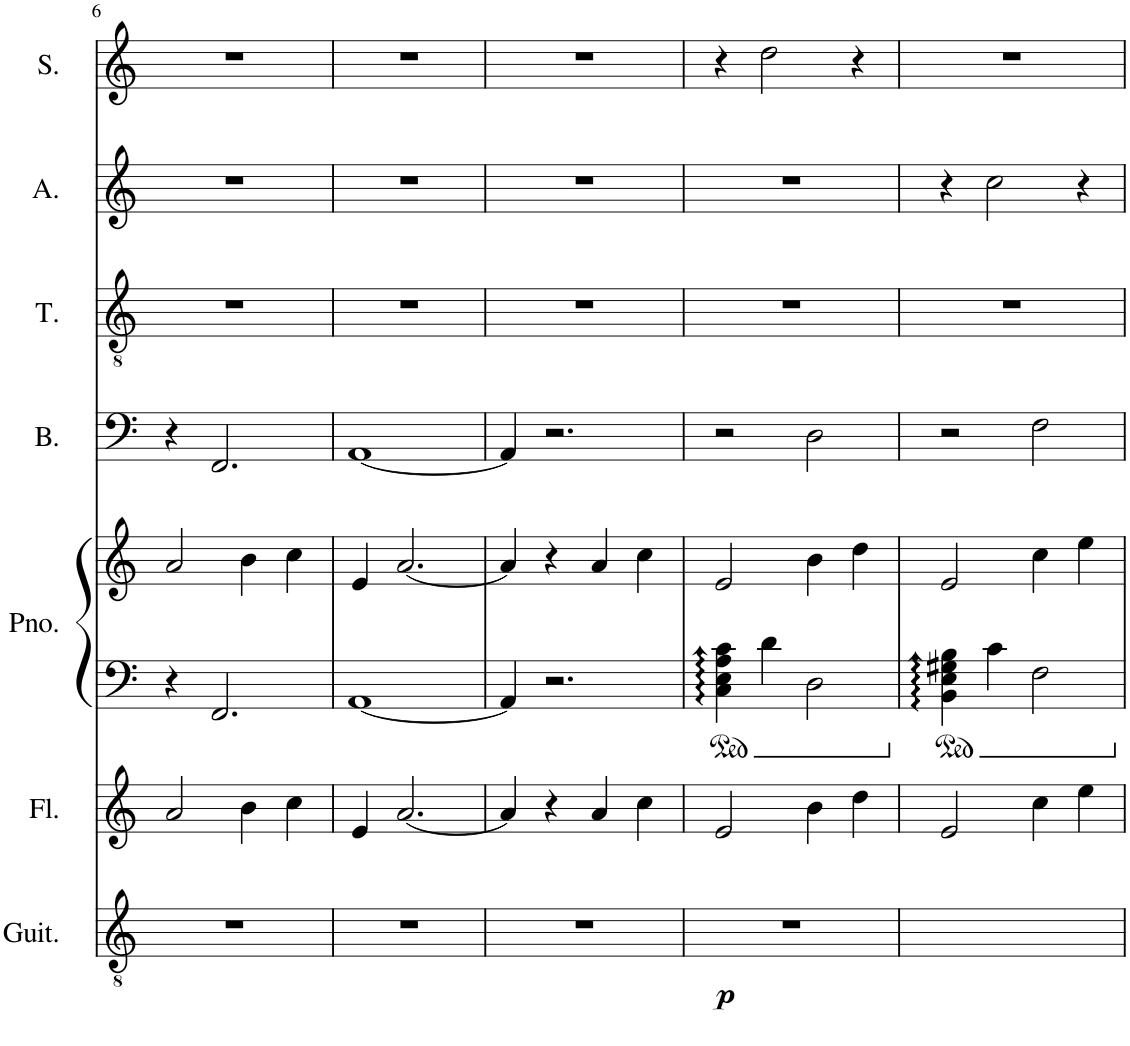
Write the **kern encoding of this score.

**kern	**dynam	**kern	**kern	**kern	**kern	**kern	**kern	**kern
*part7	*part7	*part6	*part5	*part5	*part4	*part3	*part2	*part1
*staff8	*staff8	*staff7	*staff6	*staff5	*staff4	*staff3	*staff2	*staff1
*I"Classical Guitar	*	*I"Flute	*I"Piano	*	*I"Bass	*I"Tenor	*I"Alto	*I"Soprano
*I'Guit.	*	*I'Fl.	*I'Pno.	*	*I'B.	*I'T.	*I'A.	*I'S.
!!LO:PB:g=z
*clefGv2	*	*clefG2	*clefF4	*clefG2	*clefF4	*clefGv2	*clefG2	*clefG2
*k[]	*	*k[]	*k[]	*k[]	*k[]	*k[]	*k[]	*k[]
*M4/4	*	*M4/4	*M4/4	*M4/4	*M4/4	*M4/4	*M4/4	*M4/4
=6	=6	=6	=6	=6	=6	=6	=6	=6
1r	.	2a/	4r	2a/	4r	1r	1r	1r
.	.	.	2.FF/	.	2.FF/	.	.	.
.	.	4b\	.	4b\	.	.	.	.
.	.	4cc\	.	4cc\	.	.	.	.
=7	=7	=7	=7	=7	=7	=7	=7	=7
1r	.	4e/	[1AA	4e/	[1AA	1r	1r	1r
.	.	[2.a/	.	[2.a/	.	.	.	.
=8	=8	=8	=8	=8	=8	=8	=8	=8
1r	.	4a/]	4AA/]	4a/]	4AA/]	1r	1r	1r
.	.	4r	2.r	4r	2.r	.	.	.
.	.	4a/	.	4a/	.	.	.	.
.	.	4cc\	.	4cc\	.	.	.	.
=9	=9	=9	=9	=9	=9	=9	=9	=9
!	!LO:DY:b	!	!	!	!	!	!	!
1r	p	2e/	4C\ 4E\ 4A\ 4c\	2e/	2r	1r	1r	4r
.	.	.	4d\	.	.	.	.	2dd\
.	.	4b\	2D\	4b\	2D\	.	.	.
.	.	4dd\	.	4dd\	.	.	.	4r
=10	=10	=10	=10	=10	=10	=10	=10	=10
1r	.	2e/	4BB\ 4E\ 4G#X\ 4B\	2e/	2r	1r	4r	1r
.	.	.	4c\	.	.	.	2cc\	.
.	.	4cc\	2F\	4cc\	2F\	.	.	.
.	.	4ee\	.	4ee\	.	.	4r	.
=	=	=	=	=	=	=	=	=
*-	*-	*-	*-	*-	*-	*-	*-	*-
